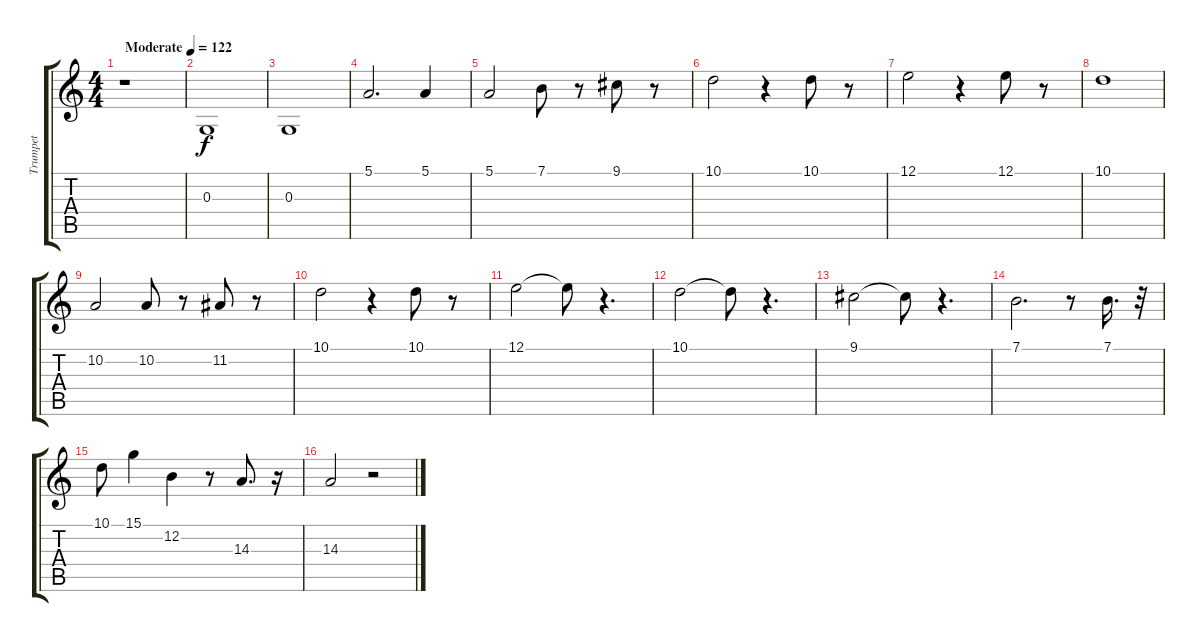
\track ("Trumpet" "Trumpet") {instrument trumpet}
\staff {score tabs}
\tuning (E4 B3 G3 D3 A2 E2) {hide}
\ts (4 4)
\tempo (122 "Moderate")
\clef g2
\ks c
r.1{dy f instrument trumpet} |
0.3.1 |
0.3.1 |
5.1.2{d} 5.1.4 |
5.1.2 7.1.8 r.8 9.1.8 r.8 |
10.1.2 r.4 10.1.8 r.8 |
12.1.2 r.4 12.1.8 r.8 |
10.1.1 |
10.2.2 10.2.8 r.8 11.2.8 r.8 |
10.1.2 r.4 10.1.8 r.8 |
12.1.2 12.1{t}.8 r.4{d} |
10.1.2 10.1{t}.8 r.4{d} |
9.1.2 9.1{t}.8 r.4{d} |
7.1.2{d} r.8 7.1.16{d} r.32 |
10.1.8 15.1.4 12.2.4 r.8 14.3.8{d} r.16 |
14.3.2 r.2
